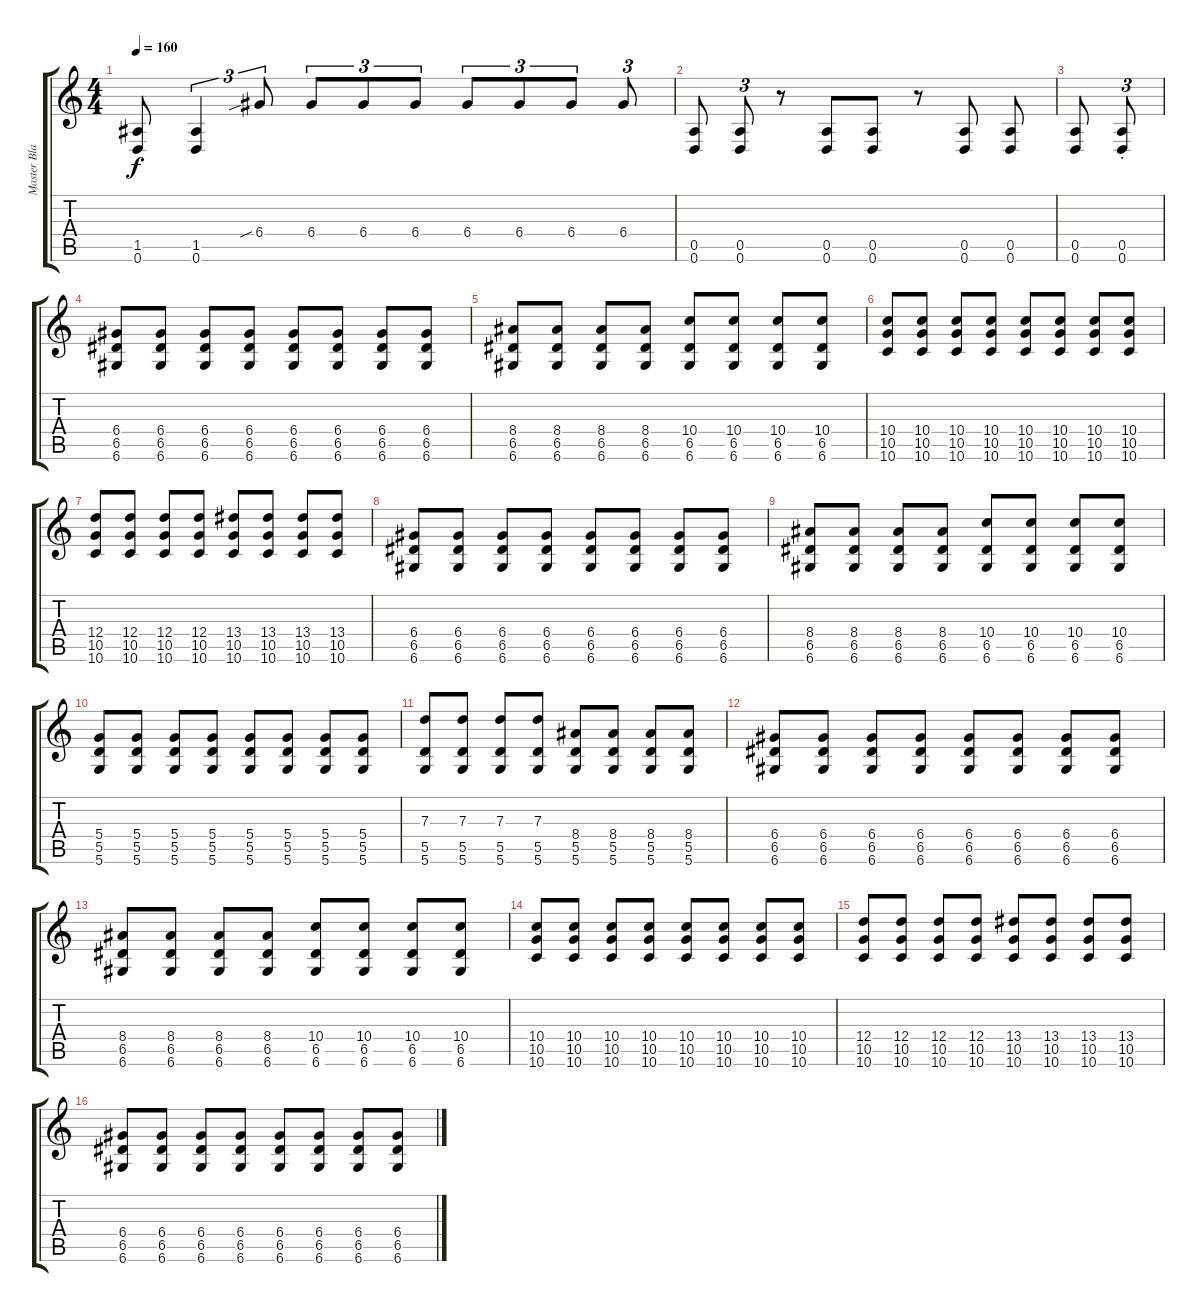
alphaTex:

\track ("Master Blaster" "Master Bla") {instrument overdrivenguitar}
\staff {score tabs}
\tuning (E4 B3 G3 D3 A2 D2) {hide}
\ts (4 4)
\tempo 160
\clef g2
\ks c
(1.5 0.6).8{dy f} (1.5 0.6).4{tu (3 2)} 6.4{sib}.8{tu (3 2)} 6.4.8{tu (3 2)} 6.4.8{tu (3 2)} 6.4.8{tu (3 2)} 6.4.8{tu (3 2)} 6.4.8{tu (3 2)} 6.4.8{tu (3 2)} 6.4.8{tu (3 2)} |
(0.5 0.6).8 (0.5 0.6).8{tu (3 2)} r.8 (0.5 0.6).8 (0.5 0.6).8 r.8 (0.5 0.6).8 (0.5 0.6).8 |
(0.5 0.6).8 (0.5 0.6{st}).8{tu (3 2)} |
(6.4 6.5 6.6).8 (6.4 6.5 6.6).8 (6.4 6.5 6.6).8 (6.4 6.5 6.6).8 (6.4 6.5 6.6).8 (6.4 6.5 6.6).8 (6.4 6.5 6.6).8 (6.4 6.5 6.6).8 |
(8.4 6.5 6.6).8 (8.4 6.5 6.6).8 (8.4 6.5 6.6).8 (8.4 6.5 6.6).8 (10.4 6.5 6.6).8 (10.4 6.5 6.6).8 (10.4 6.5 6.6).8 (10.4 6.5 6.6).8 |
(10.4 10.5 10.6).8 (10.4 10.5 10.6).8 (10.4 10.5 10.6).8 (10.4 10.5 10.6).8 (10.4 10.5 10.6).8 (10.4 10.5 10.6).8 (10.4 10.5 10.6).8 (10.4 10.5 10.6).8 |
(12.4 10.5 10.6).8 (12.4 10.5 10.6).8 (12.4 10.5 10.6).8 (12.4 10.5 10.6).8 (13.4 10.5 10.6).8 (13.4 10.5 10.6).8 (13.4 10.5 10.6).8 (13.4 10.5 10.6).8 |
(6.4 6.5 6.6).8 (6.4 6.5 6.6).8 (6.4 6.5 6.6).8 (6.4 6.5 6.6).8 (6.4 6.5 6.6).8 (6.4 6.5 6.6).8 (6.4 6.5 6.6).8 (6.4 6.5 6.6).8 |
(8.4 6.5 6.6).8 (8.4 6.5 6.6).8 (8.4 6.5 6.6).8 (8.4 6.5 6.6).8 (10.4 6.5 6.6).8 (10.4 6.5 6.6).8 (10.4 6.5 6.6).8 (10.4 6.5 6.6).8 |
(5.4 5.5 5.6).8 (5.4 5.5 5.6).8 (5.4 5.5 5.6).8 (5.4 5.5 5.6).8 (5.4 5.5 5.6).8 (5.4 5.5 5.6).8 (5.4 5.5 5.6).8 (5.4 5.5 5.6).8 |
(7.3 5.5 5.6).8 (7.3 5.5 5.6).8 (7.3 5.5 5.6).8 (7.3 5.5 5.6).8 (8.4 5.5 5.6).8 (8.4 5.5 5.6).8 (8.4 5.5 5.6).8 (8.4 5.5 5.6).8 |
(6.4 6.5 6.6).8 (6.4 6.5 6.6).8 (6.4 6.5 6.6).8 (6.4 6.5 6.6).8 (6.4 6.5 6.6).8 (6.4 6.5 6.6).8 (6.4 6.5 6.6).8 (6.4 6.5 6.6).8 |
(8.4 6.5 6.6).8 (8.4 6.5 6.6).8 (8.4 6.5 6.6).8 (8.4 6.5 6.6).8 (10.4 6.5 6.6).8 (10.4 6.5 6.6).8 (10.4 6.5 6.6).8 (10.4 6.5 6.6).8 |
(10.4 10.5 10.6).8 (10.4 10.5 10.6).8 (10.4 10.5 10.6).8 (10.4 10.5 10.6).8 (10.4 10.5 10.6).8 (10.4 10.5 10.6).8 (10.4 10.5 10.6).8 (10.4 10.5 10.6).8 |
(12.4 10.5 10.6).8 (12.4 10.5 10.6).8 (12.4 10.5 10.6).8 (12.4 10.5 10.6).8 (13.4 10.5 10.6).8 (13.4 10.5 10.6).8 (13.4 10.5 10.6).8 (13.4 10.5 10.6).8 |
(6.4 6.5 6.6).8 (6.4 6.5 6.6).8 (6.4 6.5 6.6).8 (6.4 6.5 6.6).8 (6.4 6.5 6.6).8 (6.4 6.5 6.6).8 (6.4 6.5 6.6).8 (6.4 6.5 6.6).8
